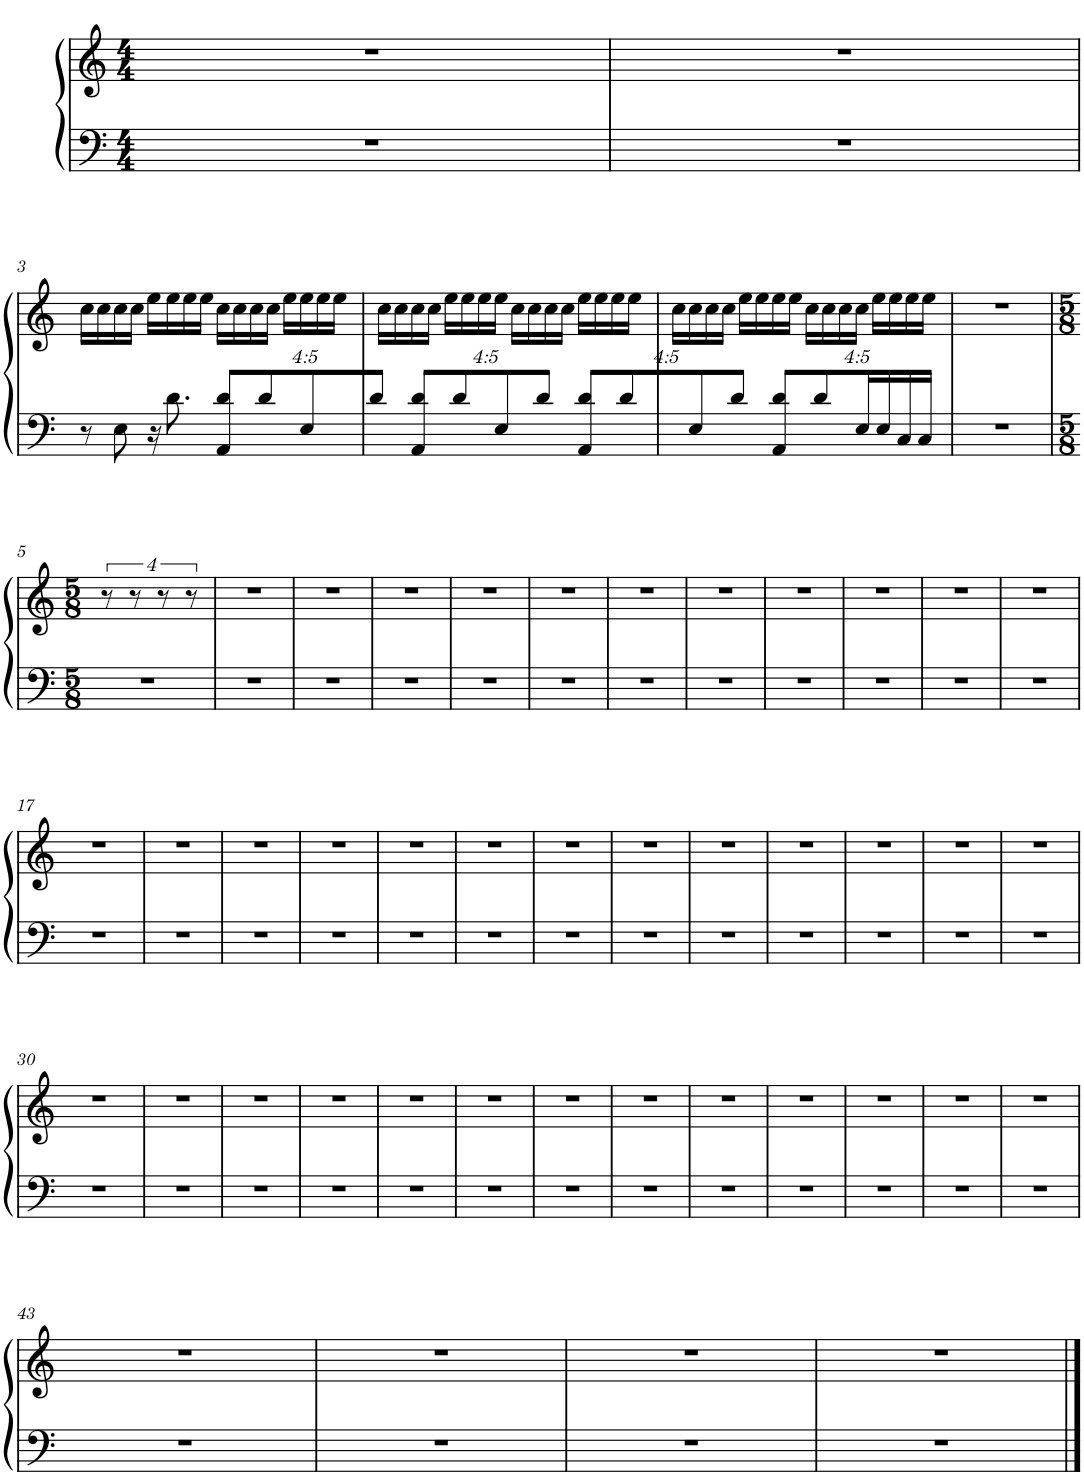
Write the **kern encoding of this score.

**kern	**kern
*part1	*part1
*staff2	*staff1
*I"Piano	*
*I'Pno.	*
*clefF4	*clefG2
*k[]	*k[]
*M4/4	*M4/4
=1	=1
1r	1r
=2	=2
1r	1r
!!LO:LB:g=z
=3	=3
8r	16cc\LL
.	16cc\
8E\	16cc\
.	16cc\JJ
16r	16ee\LL
8.d\	16ee\
.	16ee\
.	16ee\JJ
*Xbrackettup	*
32%5AA/ 32%5d/L	16cc\LL
.	16cc\
.	16cc\
32%5d/	.
.	16cc\JJ
.	16ee\LL
32%5E/	16ee\
.	16ee\
.	16ee\JJ
[32d/J	.
8ryy	16cc\LL
.	16cc\
32%5AA/ 32%5d/L	16cc\
.	16cc\JJ
.	16ee\LL
32%5d/	.
.	16ee\
.	16ee\
32%5E/	16ee\JJ
.	16cc\LL
.	16cc\
32%5d/J	.
.	16cc\
.	16cc\JJ
32%5AA/ 32%5d/L	16ee\LL
.	16ee\
.	16ee\
32%5d/	.
.	16ee\JJ
.	16cc\LL
32%5E/	16cc\
.	16cc\
.	16cc\JJ
32%5d/J	.
.	16ee\LL
.	16ee\
32%5AA/ 32%5d/L	16ee\
.	16ee\JJ
.	16cc\LL
32%5d/	.
.	16cc\
.	16cc\
64%5E/L	16cc\JJ
.	16ee\LL
64%5E/	.
.	16ee\
64%5C/	.
.	16ee\
64%5C/JJ	.
.	16ee\JJ
=4	=4
1r	1r
8d/J]	8ryy
!!LO:LB:g=z
=5	=5
*M5/8	*M5/8
8%5r	8%5r
=6	=6
8%5r	8%5r
=7	=7
8%5r	8%5r
=8	=8
8%5r	8%5r
=9	=9
8%5r	8%5r
=10	=10
8%5r	8%5r
=11	=11
8%5r	8%5r
=12	=12
8%5r	8%5r
=13	=13
8%5r	8%5r
=14	=14
8%5r	8%5r
=15	=15
8%5r	8%5r
=16	=16
8%5r	8%5r
!!LO:LB:g=z
=17	=17
8%5r	8%5r
=18	=18
8%5r	8%5r
=19	=19
8%5r	8%5r
=20	=20
8%5r	8%5r
=21	=21
8%5r	8%5r
=22	=22
8%5r	8%5r
=23	=23
8%5r	8%5r
=24	=24
8%5r	8%5r
=25	=25
8%5r	8%5r
=26	=26
8%5r	8%5r
=27	=27
8%5r	8%5r
=28	=28
8%5r	8%5r
=29	=29
8%5r	8%5r
!!LO:LB:g=z
=30	=30
8%5r	8%5r
=31	=31
8%5r	8%5r
=32	=32
8%5r	8%5r
=33	=33
8%5r	8%5r
=34	=34
8%5r	8%5r
=35	=35
8%5r	8%5r
=36	=36
8%5r	8%5r
=37	=37
8%5r	8%5r
=38	=38
8%5r	8%5r
=39	=39
8%5r	8%5r
=40	=40
8%5r	8%5r
=41	=41
8%5r	8%5r
=42	=42
8%5r	8%5r
!!LO:LB:g=z
=43	=43
8%5r	8%5r
=44	=44
8%5r	8%5r
=45	=45
8%5r	8%5r
=46	=46
8%5r	8%5r
==	==
*-	*-
